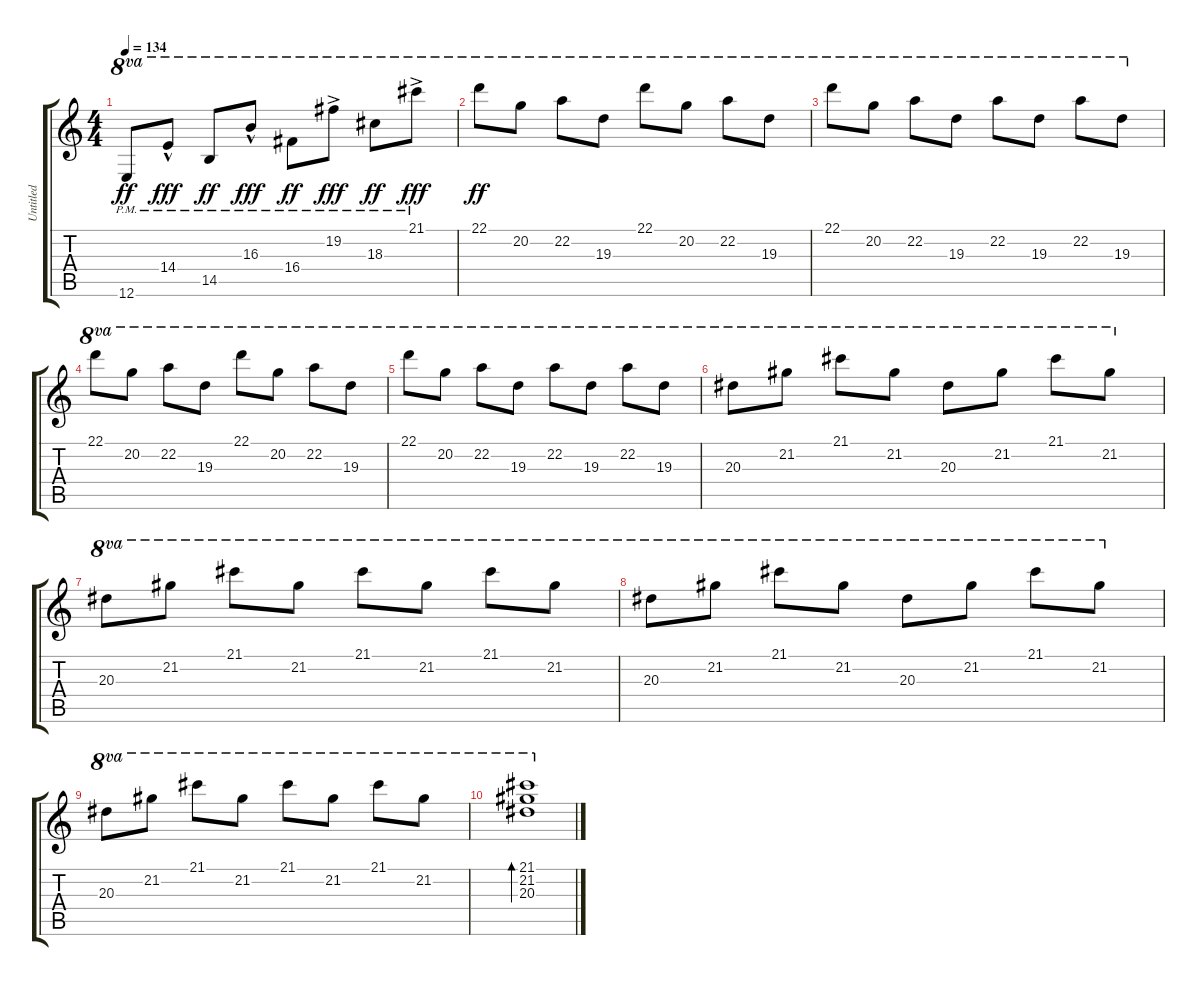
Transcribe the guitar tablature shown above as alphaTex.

\track ("Untitled" "Untitled") {instrument electricguitarclean}
\staff {score tabs}
\tuning (E4 B3 G3 D3 A2 E2) {hide}
\ts (4 4)
\tempo 134
\clef g2
\ks c
12.6{pm}.8{ot 8va dy ff} 14.4{hac pm}.8{ot 8va dy fff} 14.5{pm}.8{ot 8va dy ff} 16.3{hac pm}.8{ot 8va dy fff} 16.4{pm}.8{ot 8va dy ff} 19.2{ac pm}.8{ot 8va dy fff} 18.3{pm}.8{ot 8va dy ff} 21.1{ac pm}.8{ot 8va dy fff} |
22.1.8{ot 8va dy ff} 20.2.8{ot 8va} 22.2.8{ot 8va} 19.3.8{ot 8va} 22.1.8{ot 8va} 20.2.8{ot 8va} 22.2.8{ot 8va} 19.3.8{ot 8va} |
22.1.8{ot 8va} 20.2.8{ot 8va} 22.2.8{ot 8va} 19.3.8{ot 8va} 22.2.8{ot 8va} 19.3.8{ot 8va} 22.2.8{ot 8va} 19.3.8{ot 8va} |
22.1.8{ot 8va} 20.2.8{ot 8va} 22.2.8{ot 8va} 19.3.8{ot 8va} 22.1.8{ot 8va} 20.2.8{ot 8va} 22.2.8{ot 8va} 19.3.8{ot 8va} |
22.1.8{ot 8va} 20.2.8{ot 8va} 22.2.8{ot 8va} 19.3.8{ot 8va} 22.2.8{ot 8va} 19.3.8{ot 8va} 22.2.8{ot 8va} 19.3.8{ot 8va} |
20.3.8{ot 8va} 21.2.8{ot 8va} 21.1.8{ot 8va} 21.2.8{ot 8va} 20.3.8{ot 8va} 21.2.8{ot 8va} 21.1.8{ot 8va} 21.2.8{ot 8va} |
20.3.8{ot 8va} 21.2.8{ot 8va} 21.1.8{ot 8va} 21.2.8{ot 8va} 21.1.8{ot 8va} 21.2.8{ot 8va} 21.1.8{ot 8va} 21.2.8{ot 8va} |
20.3.8{ot 8va} 21.2.8{ot 8va} 21.1.8{ot 8va} 21.2.8{ot 8va} 20.3.8{ot 8va} 21.2.8{ot 8va} 21.1.8{ot 8va} 21.2.8{ot 8va} |
20.3.8{ot 8va} 21.2.8{ot 8va} 21.1.8{ot 8va} 21.2.8{ot 8va} 21.1.8{ot 8va} 21.2.8{ot 8va} 21.1.8{ot 8va} 21.2.8{ot 8va} |
(21.1 21.2 20.3).1{bd 30 ot 8va}
